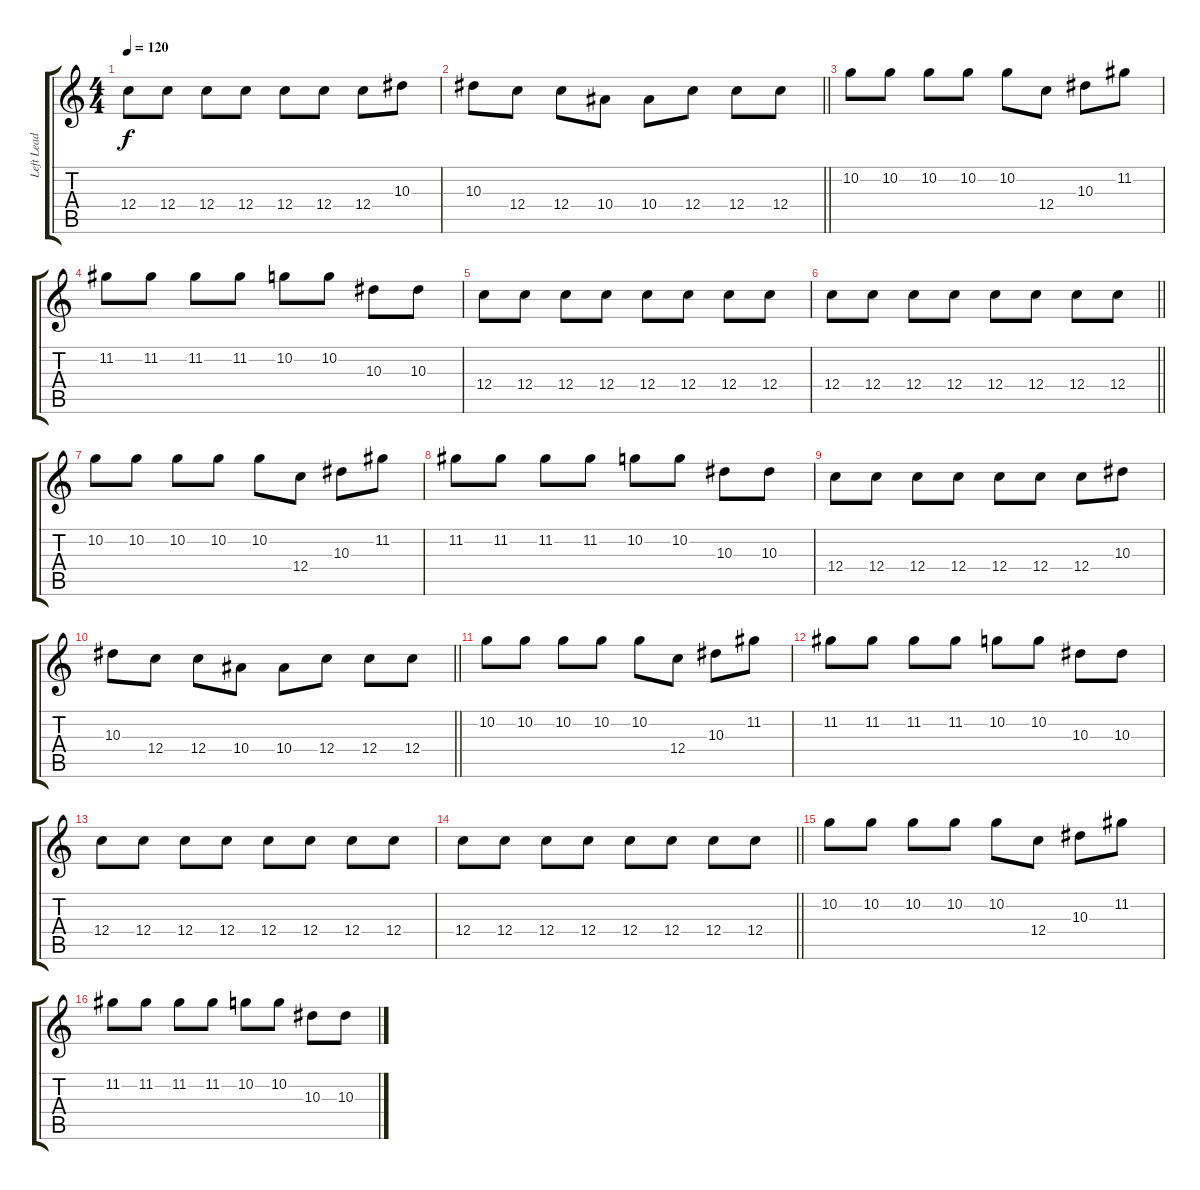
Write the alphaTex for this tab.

\track ("Left Lead 1" "Left Lead ") {instrument distortionguitar}
\staff {score tabs}
\tuning (D4 A3 F3 C3 G2 C2) {hide}
\ts (4 4)
\tempo 120
\clef g2
\ks c
12.4.8{dy f} 12.4.8 12.4.8 12.4.8 12.4.8 12.4.8 12.4.8 10.3.8 |
\barLineRight lightlight
10.3.8 12.4.8 12.4.8 10.4.8 10.4.8 12.4.8 12.4.8 12.4.8 |
\section ("" "")
10.2.8 10.2.8 10.2.8 10.2.8 10.2.8 12.4.8 10.3.8 11.2.8 |
11.2.8 11.2.8 11.2.8 11.2.8 10.2.8 10.2.8 10.3.8 10.3.8 |
12.4.8 12.4.8 12.4.8 12.4.8 12.4.8 12.4.8 12.4.8 12.4.8 |
\barLineRight lightlight
12.4.8 12.4.8 12.4.8 12.4.8 12.4.8 12.4.8 12.4.8 12.4.8 |
\section ("" "")
10.2.8 10.2.8 10.2.8 10.2.8 10.2.8 12.4.8 10.3.8 11.2.8 |
11.2.8 11.2.8 11.2.8 11.2.8 10.2.8 10.2.8 10.3.8 10.3.8 |
12.4.8 12.4.8 12.4.8 12.4.8 12.4.8 12.4.8 12.4.8 10.3.8 |
\barLineRight lightlight
10.3.8 12.4.8 12.4.8 10.4.8 10.4.8 12.4.8 12.4.8 12.4.8 |
\section ("" "")
10.2.8 10.2.8 10.2.8 10.2.8 10.2.8 12.4.8 10.3.8 11.2.8 |
11.2.8 11.2.8 11.2.8 11.2.8 10.2.8 10.2.8 10.3.8 10.3.8 |
12.4.8 12.4.8 12.4.8 12.4.8 12.4.8 12.4.8 12.4.8 12.4.8 |
\barLineRight lightlight
12.4.8 12.4.8 12.4.8 12.4.8 12.4.8 12.4.8 12.4.8 12.4.8 |
\section ("" "")
10.2.8 10.2.8 10.2.8 10.2.8 10.2.8 12.4.8 10.3.8 11.2.8 |
11.2.8 11.2.8 11.2.8 11.2.8 10.2.8 10.2.8 10.3.8 10.3.8
